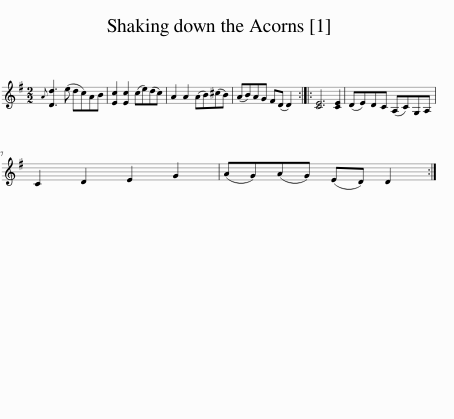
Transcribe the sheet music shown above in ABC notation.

X:1
L:1/8
M:2/2
I:linebreak $
K:G
V:1 treble
V:1
{A} [Dd]3 (e dc)AB | [Ec]2 [Ec]2 (ce)(dc) | A2 A2 (AB)(^cB) | (AB)AG F(D D2) :: [CE]6 [CE]2 | %5
 (DE)DC (A,C)G,A, |$ C2 D2 E2 G2 | (AG)(AG) (ED) D2 :| %8
